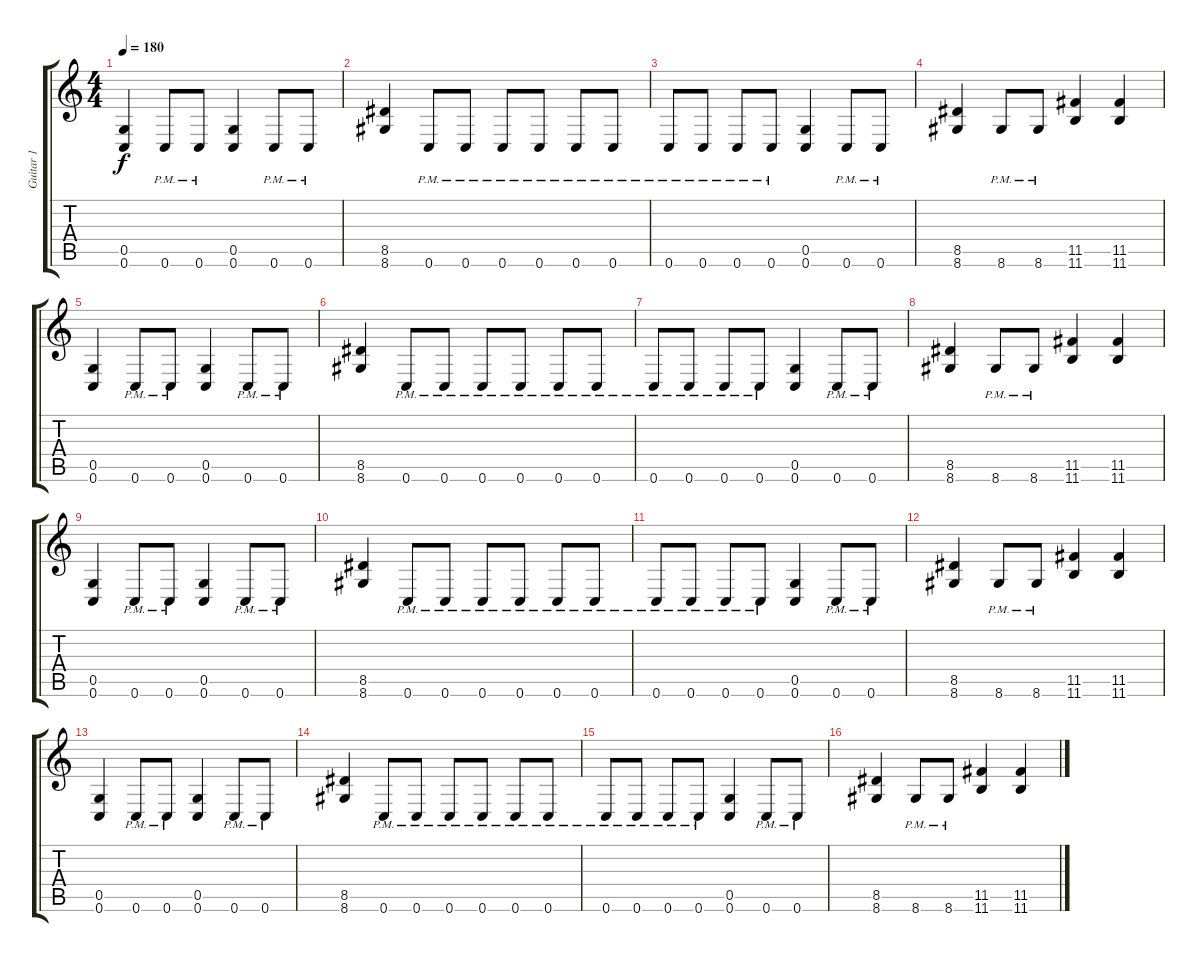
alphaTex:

\track ("Guitar 1" "Guitar 1") {instrument distortionguitar}
\staff {score tabs}
\tuning (D4 A3 F3 C3 G2 C2) {hide}
\ts (4 4)
\tempo 180
\clef g2
\ks c
(0.5 0.6).4{dy f} 0.6{pm}.8 0.6{pm}.8 (0.5 0.6).4 0.6{pm}.8 0.6{pm}.8 |
(8.5 8.6).4 0.6{pm}.8 0.6{pm}.8 0.6{pm}.8 0.6{pm}.8 0.6{pm}.8 0.6{pm}.8 |
0.6{pm}.8 0.6{pm}.8 0.6{pm}.8 0.6{pm}.8 (0.5 0.6).4 0.6{pm}.8 0.6{pm}.8 |
(8.5 8.6).4 8.6{pm}.8 8.6{pm}.8 (11.5 11.6).4 (11.5 11.6).4 |
(0.5 0.6).4 0.6{pm}.8 0.6{pm}.8 (0.5 0.6).4 0.6{pm}.8 0.6{pm}.8 |
(8.5 8.6).4 0.6{pm}.8 0.6{pm}.8 0.6{pm}.8 0.6{pm}.8 0.6{pm}.8 0.6{pm}.8 |
0.6{pm}.8 0.6{pm}.8 0.6{pm}.8 0.6{pm}.8 (0.5 0.6).4 0.6{pm}.8 0.6{pm}.8 |
(8.5 8.6).4 8.6{pm}.8 8.6{pm}.8 (11.5 11.6).4 (11.5 11.6).4 |
(0.5 0.6).4 0.6{pm}.8 0.6{pm}.8 (0.5 0.6).4 0.6{pm}.8 0.6{pm}.8 |
(8.5 8.6).4 0.6{pm}.8 0.6{pm}.8 0.6{pm}.8 0.6{pm}.8 0.6{pm}.8 0.6{pm}.8 |
0.6{pm}.8 0.6{pm}.8 0.6{pm}.8 0.6{pm}.8 (0.5 0.6).4 0.6{pm}.8 0.6{pm}.8 |
(8.5 8.6).4 8.6{pm}.8 8.6{pm}.8 (11.5 11.6).4 (11.5 11.6).4 |
(0.5 0.6).4 0.6{pm}.8 0.6{pm}.8 (0.5 0.6).4 0.6{pm}.8 0.6{pm}.8 |
(8.5 8.6).4 0.6{pm}.8 0.6{pm}.8 0.6{pm}.8 0.6{pm}.8 0.6{pm}.8 0.6{pm}.8 |
0.6{pm}.8 0.6{pm}.8 0.6{pm}.8 0.6{pm}.8 (0.5 0.6).4 0.6{pm}.8 0.6{pm}.8 |
(8.5 8.6).4 8.6{pm}.8 8.6{pm}.8 (11.5 11.6).4 (11.5 11.6).4
